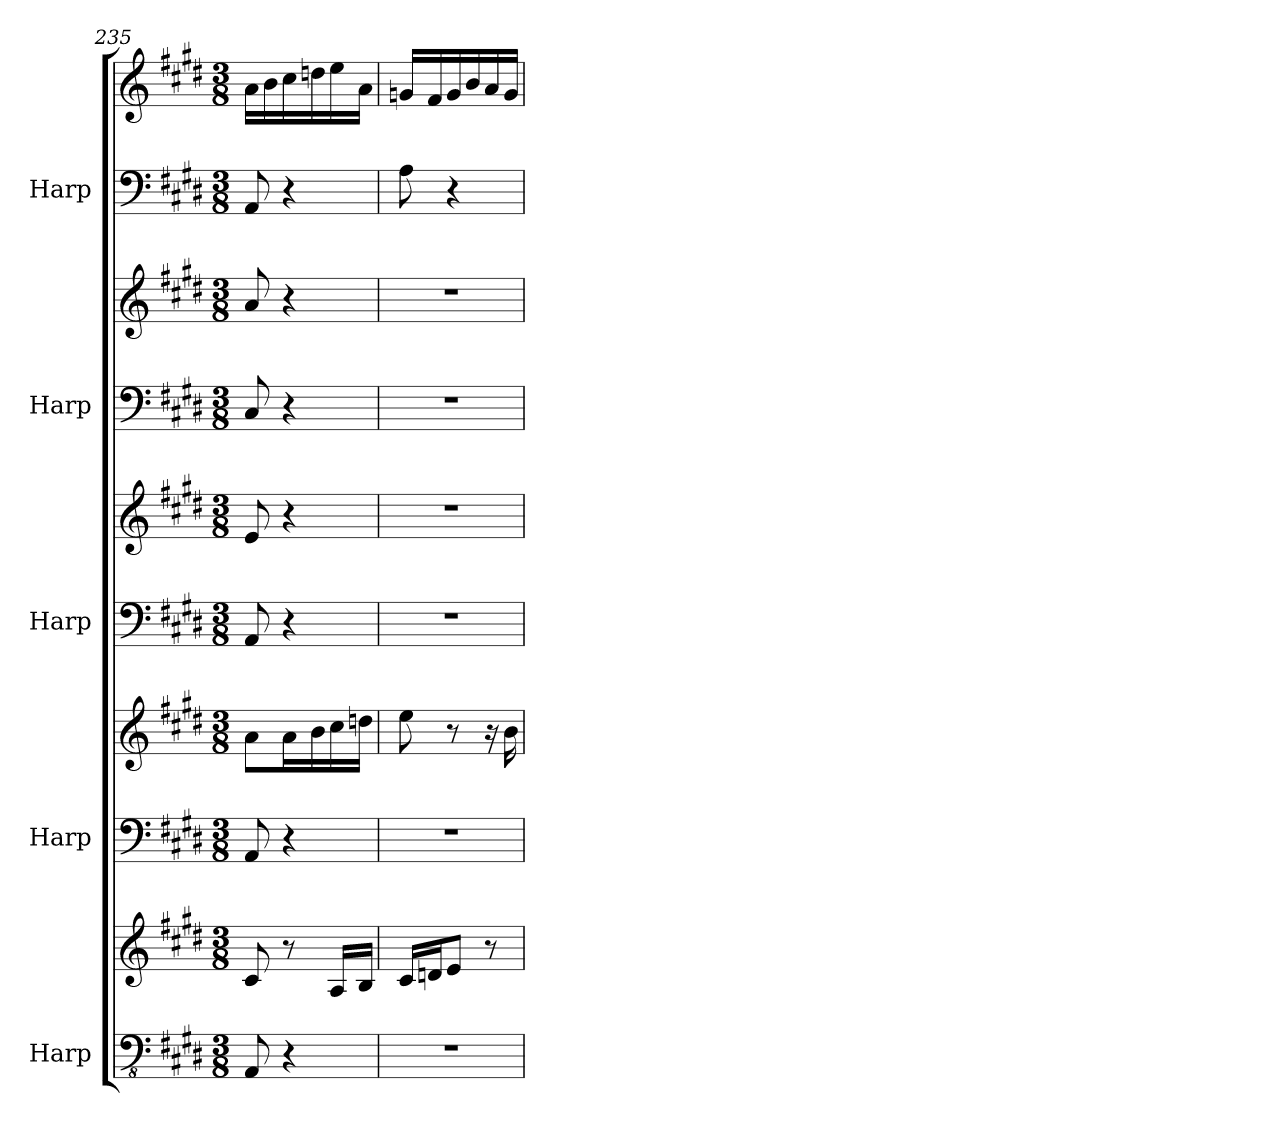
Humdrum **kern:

**kern	**kern	**kern	**kern	**kern	**kern	**kern	**kern	**kern	**kern
*part5	*part5	*part4	*part4	*part3	*part3	*part2	*part2	*part1	*part1
*staff10	*staff9	*staff8	*staff7	*staff6	*staff5	*staff4	*staff3	*staff2	*staff1
*I"Harp	*	*I"Harp	*	*I"Harp	*	*I"Harp	*	*I"Harp	*
*I'Hp	*	*I'Hp	*	*I'Hp	*	*I'Hp	*	*I'Hp	*
!!LO:PB:g=z
*clefFv4	*clefG2	*clefF4	*clefG2	*clefF4	*clefG2	*clefF4	*clefG2	*clefF4	*clefG2
*k[f#c#g#d#]	*k[f#c#g#d#]	*k[f#c#g#d#]	*k[f#c#g#d#]	*k[f#c#g#d#]	*k[f#c#g#d#]	*k[f#c#g#d#]	*k[f#c#g#d#]	*k[f#c#g#d#]	*k[f#c#g#d#]
*M3/8	*M3/8	*M3/8	*M3/8	*M3/8	*M3/8	*M3/8	*M3/8	*M3/8	*M3/8
=235	=235	=235	=235	=235	=235	=235	=235	=235	=235
8AAA/	8c#/	8AA/	8a\L	8AA/	8e/	8C#/	8a/	8AA/	16a\LL
.	.	.	.	.	.	.	.	.	16b\
4r	8r	4r	16a\L	4r	4r	4r	4r	4r	16cc#\
.	.	.	16b\	.	.	.	.	.	16ddn\
.	16A/LL	.	16cc#\	.	.	.	.	.	16ee\
.	16B/JJ	.	16ddn\JJ	.	.	.	.	.	16a\JJ
=236	=236	=236	=236	=236	=236	=236	=236	=236	=236
4.r	16c#/LL	4.r	8ee\	4.r	4.r	4.r	4.r	8A\	16gn/LL
.	16dn/J	.	.	.	.	.	.	.	16f#/
.	8e/J	.	8r	.	.	.	.	4r	16g/
.	.	.	.	.	.	.	.	.	16b/
.	8r	.	16r	.	.	.	.	.	16a/
.	.	.	16b\	.	.	.	.	.	16g/JJ
=	=	=	=	=	=	=	=	=	=
*-	*-	*-	*-	*-	*-	*-	*-	*-	*-
